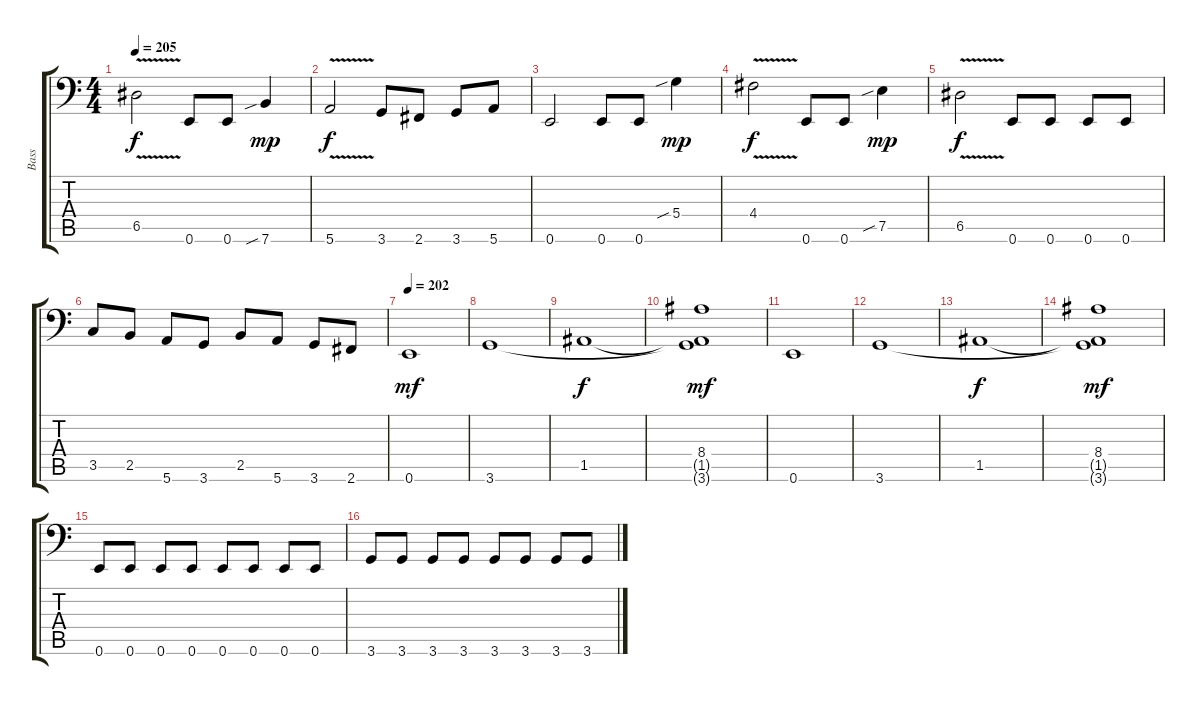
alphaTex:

\track ("Bass" "Bass") {instrument electricbassfinger}
\staff {score tabs}
\tuning (E3 B2 G2 D2 A1 E1) {hide}
\ts (4 4)
\tempo 205
\clef f4
\ks c
6.5{v}.2{dy f} 0.6.8 0.6.8 7.6{sib}.4{dy mp} |
5.6{v}.2{dy f} 3.6.8 2.6.8 3.6.8 5.6.8 |
0.6.2 0.6.8 0.6.8 5.4{sib}.4{dy mp} |
4.4{v}.2{dy f} 0.6.8 0.6.8 7.5{sib}.4{dy mp} |
6.5{v}.2{dy f} 0.6.8 0.6.8 0.6.8 0.6.8 |
3.5.8 2.5.8 5.6.8 3.6.8 2.5.8 5.6.8 3.6.8 2.6.8 |
\tempo 202
0.6.1{dy mf} |
3.6.1 |
1.5.1{dy f} |
(8.4 1.5{t} 3.6{t}).1{dy mf} |
0.6.1 |
3.6.1 |
1.5.1{dy f} |
(8.4 1.5{t} 3.6{t}).1{dy mf} |
0.6.8 0.6.8 0.6.8 0.6.8 0.6.8 0.6.8 0.6.8 0.6.8 |
3.6.8 3.6.8 3.6.8 3.6.8 3.6.8 3.6.8 3.6.8 3.6.8
